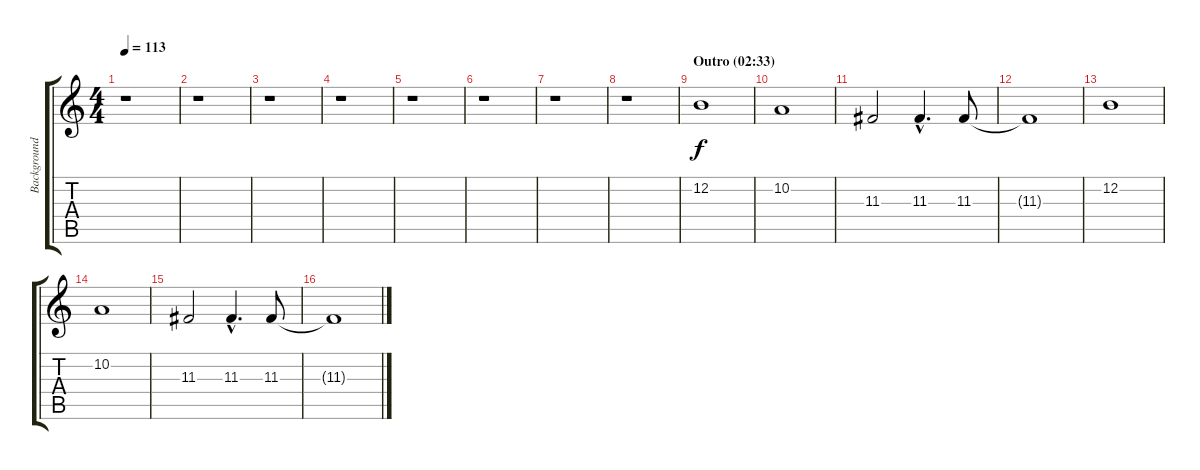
\track ("Background Voices" "Background") {instrument stringensemble1}
\staff {score tabs}
\tuning (E4 B3 G3 D3 A2 E2) {hide}
\ts (4 4)
\tempo 113
\clef g2
\ks c
r.1{dy mp} |
r.1 |
r.1 |
r.1 |
r.1 |
r.1 |
r.1 |
r.1 |
\section ("" "Outro (02:33)")
12.2.1{dy f volume 15 instrument stringensemble1} |
10.2.1 |
11.3.2 11.3{hac}.4{d} 11.3.8 |
11.3{t}.1 |
12.2.1 |
10.2.1 |
11.3.2 11.3{hac}.4{d} 11.3.8 |
11.3{t}.1
